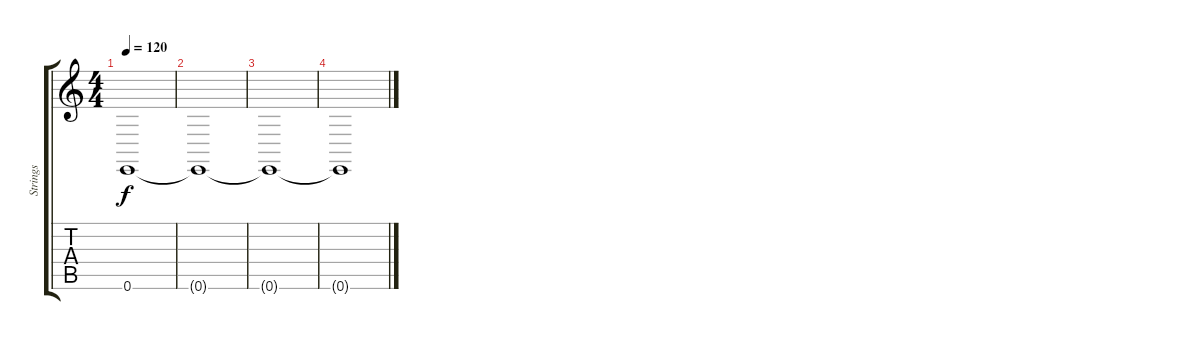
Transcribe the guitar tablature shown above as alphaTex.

\track ("Strings" "Strings") {instrument stringensemble1}
\staff {score tabs}
\tuning (E4 B3 G3 D3 A2 E2) {hide}
\ts (4 4)
\tempo 120
\clef g2
\ks c
0.6.1{dy f} |
0.6{t}.1 |
0.6{t}.1 |
0.6{t}.1
